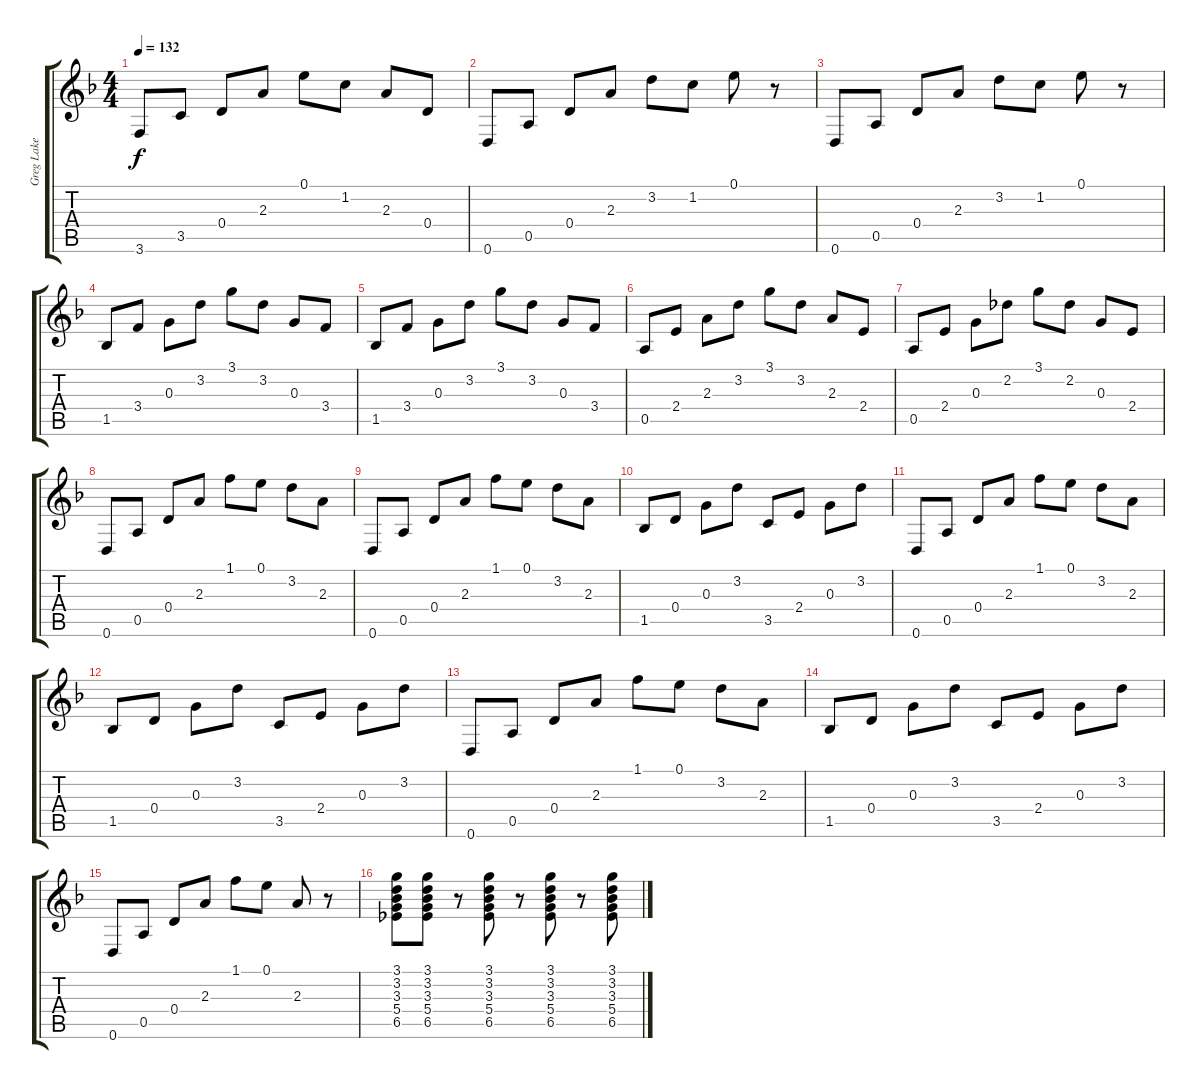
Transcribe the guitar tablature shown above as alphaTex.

\track ("Greg Lake" "Greg Lake") {instrument acousticguitarsteel}
\staff {score tabs}
\tuning (E4 B3 G3 D3 A2 D2) {hide}
\ts (4 4)
\tempo 132
\clef g2
\ks f
3.6.8{dy f} 3.5.8 0.4.8 2.3.8 0.1.8 1.2.8 2.3.8 0.4.8 |
0.6.8 0.5.8 0.4.8 2.3.8 3.2.8 1.2.8 0.1.8 r.8 |
0.6.8 0.5.8 0.4.8 2.3.8 3.2.8 1.2.8 0.1.8 r.8 |
1.5.8 3.4.8 0.3.8 3.2.8 3.1.8 3.2.8 0.3.8 3.4.8 |
1.5.8 3.4.8 0.3.8 3.2.8 3.1.8 3.2.8 0.3.8 3.4.8 |
0.5.8 2.4.8 2.3.8 3.2.8 3.1.8 3.2.8 2.3.8 2.4.8 |
0.5.8 2.4.8 0.3.8 2.2.8 3.1.8 2.2.8 0.3.8 2.4.8 |
0.6.8 0.5.8 0.4.8 2.3.8 1.1.8 0.1.8 3.2.8 2.3.8 |
0.6.8 0.5.8 0.4.8 2.3.8 1.1.8 0.1.8 3.2.8 2.3.8 |
1.5.8 0.4.8 0.3.8 3.2.8 3.5.8 2.4.8 0.3.8 3.2.8 |
0.6.8 0.5.8 0.4.8 2.3.8 1.1.8 0.1.8 3.2.8 2.3.8 |
1.5.8 0.4.8 0.3.8 3.2.8 3.5.8 2.4.8 0.3.8 3.2.8 |
0.6.8 0.5.8 0.4.8 2.3.8 1.1.8 0.1.8 3.2.8 2.3.8 |
1.5.8 0.4.8 0.3.8 3.2.8 3.5.8 2.4.8 0.3.8 3.2.8 |
0.6.8 0.5.8 0.4.8 2.3.8 1.1.8 0.1.8 2.3.8 r.8 |
(3.1 3.2 3.3 5.4 6.5).8 (3.1 3.2 3.3 5.4 6.5).8 r.8 (3.1 3.2 3.3 5.4 6.5).8 r.8 (3.1 3.2 3.3 5.4 6.5).8 r.8 (3.1 3.2 3.3 5.4 6.5).8
